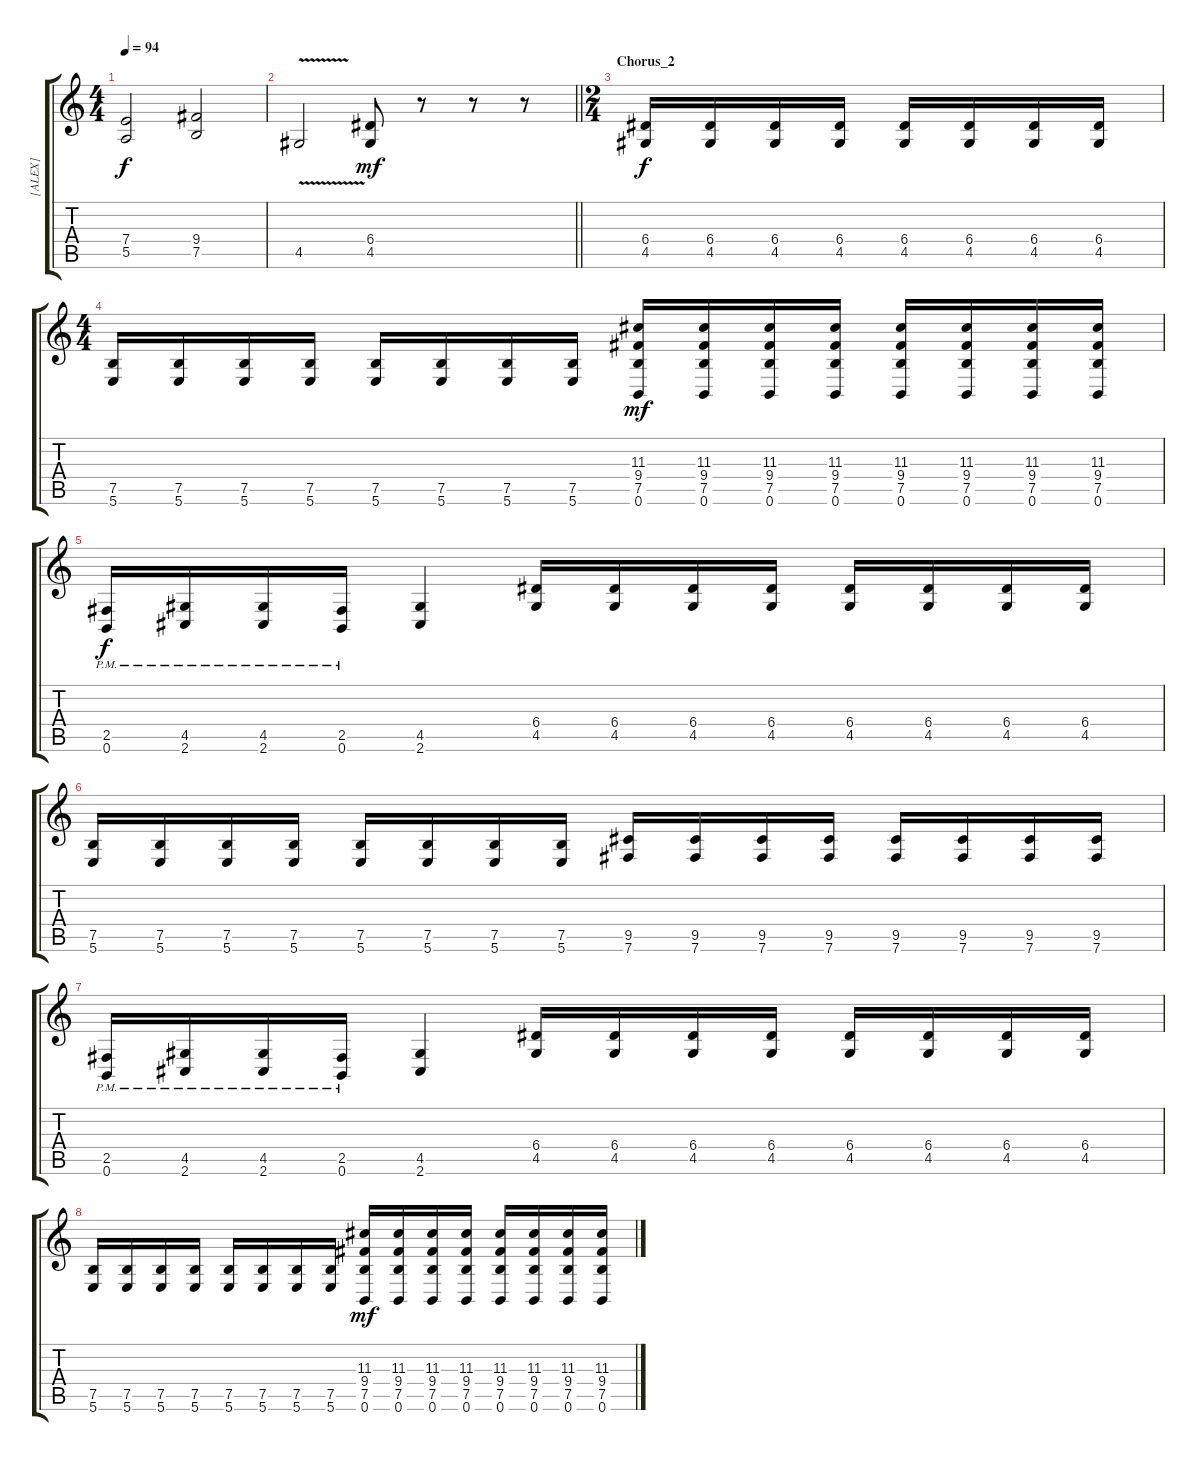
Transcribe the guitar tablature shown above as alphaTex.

\track ("[ALEX]" "[ALEX]") {instrument overdrivenguitar}
\staff {score tabs}
\tuning (B3 Gb3 D3 A2 E2 B1) {hide}
\ts (4 4)
\tempo 94
\clef g2
\ks c
(7.4 5.5).2{dy f} (9.4 7.5).2 |
\barLineRight lightlight
4.5{v}.2 (6.4 4.5).8{dy mf} r.8 r.8 r.8 |
\ts (2 4)
\section ("" "Chorus_2")
(6.4 4.5).16{dy f} (6.4 4.5).16 (6.4 4.5).16 (6.4 4.5).16 (6.4 4.5).16 (6.4 4.5).16 (6.4 4.5).16 (6.4 4.5).16 |
\ts (4 4)
(7.5 5.6).16 (7.5 5.6).16 (7.5 5.6).16 (7.5 5.6).16 (7.5 5.6).16 (7.5 5.6).16 (7.5 5.6).16 (7.5 5.6).16 (11.3 9.4 7.5 0.6).16{dy mf} (11.3 9.4 7.5 0.6).16 (11.3 9.4 7.5 0.6).16 (11.3 9.4 7.5 0.6).16 (11.3 9.4 7.5 0.6).16 (11.3 9.4 7.5 0.6).16 (11.3 9.4 7.5 0.6).16 (11.3 9.4 7.5 0.6).16 |
(2.5{pm} 0.6{pm}).16{dy f} (4.5{pm} 2.6{pm}).16 (4.5{pm} 2.6{pm}).16 (2.5{pm} 0.6{pm}).16 (4.5 2.6).4 (6.4 4.5).16 (6.4 4.5).16 (6.4 4.5).16 (6.4 4.5).16 (6.4 4.5).16 (6.4 4.5).16 (6.4 4.5).16 (6.4 4.5).16 |
(7.5 5.6).16 (7.5 5.6).16 (7.5 5.6).16 (7.5 5.6).16 (7.5 5.6).16 (7.5 5.6).16 (7.5 5.6).16 (7.5 5.6).16 (9.5 7.6).16 (9.5 7.6).16 (9.5 7.6).16 (9.5 7.6).16 (9.5 7.6).16 (9.5 7.6).16 (9.5 7.6).16 (9.5 7.6).16 |
(2.5{pm} 0.6{pm}).16 (4.5{pm} 2.6{pm}).16 (4.5{pm} 2.6{pm}).16 (2.5{pm} 0.6{pm}).16 (4.5 2.6).4 (6.4 4.5).16 (6.4 4.5).16 (6.4 4.5).16 (6.4 4.5).16 (6.4 4.5).16 (6.4 4.5).16 (6.4 4.5).16 (6.4 4.5).16 |
(7.5 5.6).16 (7.5 5.6).16 (7.5 5.6).16 (7.5 5.6).16 (7.5 5.6).16 (7.5 5.6).16 (7.5 5.6).16 (7.5 5.6).16 (11.3 9.4 7.5 0.6).16{dy mf} (11.3 9.4 7.5 0.6).16 (11.3 9.4 7.5 0.6).16 (11.3 9.4 7.5 0.6).16 (11.3 9.4 7.5 0.6).16 (11.3 9.4 7.5 0.6).16 (11.3 9.4 7.5 0.6).16 (11.3 9.4 7.5 0.6).16
